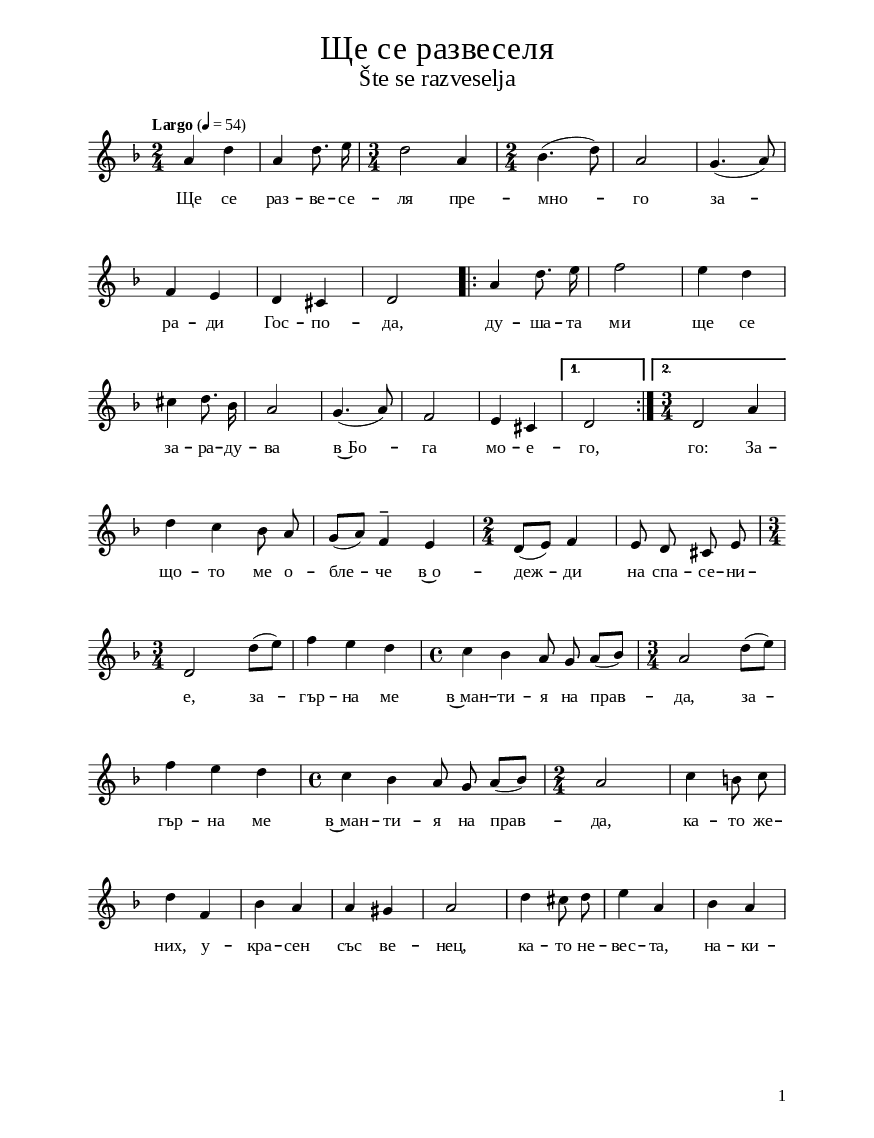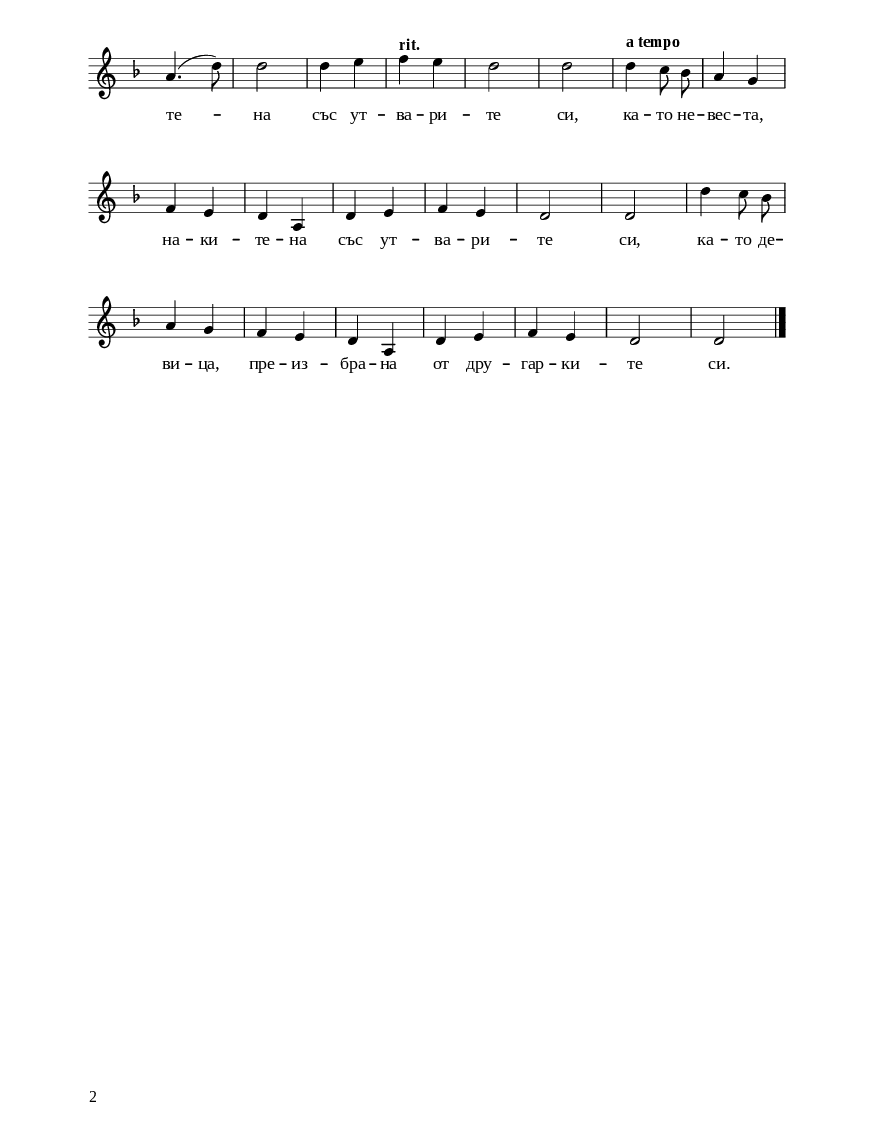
\version "2.24.2"

% include paper part and global functions
\include "include/globals.ily"

\bookpart {
  \label #'ref021
  \tocItem \markup "Ще се развеселя – Šte se razveselja"
  \include "include/bookpart-paper.ily"
  \score {
    \include "include/score-layout.ily"

    \new Voice \absolute {
      \clef treble
      \key d \minor
      \time 2/4
      \tempoFunc "Largo" 4 "54"
      \autoBeamOff

      a'4 d''4 | a'4 d''8. e''16 | \time 3/4 d''2 a'4 | \time 2/4 bes'4. ( d''8 ) | a'2 | g'4. ( a'8 ) | \break

      f'4 e'4 | d'4 cis'4 | d'2 | \repeat volta 2 {
        a'4 d''8. e''16 | f''2 | e''4 d''4  \break

        cis''4 d''8. bes'16 | a'2 | g'4. ( a'8 ) | f'2 | e'4 cis'4 |
      } \alternative { {d'2 } {\time 3/4 d'2 a'4} } \break

      d''4 c''4 bes'8 a'8 | g'8([a'8]) f'4^- e'4 | \time 2/4 d'8([e'8]) f'4 | e'8 d'8 cis'8 e'8 | \break

      \time 3/4 d'2 d''8 ([e''8]) | f''4 e''4 d''4 | \time 4/4 c''4 bes'4 a'8 g'8 a'8([bes'8]) | \time 3/4 a'2 d''8 ([e''8]) | \break

      f''4 e''4 d''4 | \time 4/4 c''4 bes'4 a'8 g'8 a'8 ([bes'8]) | \time 2/4 a'2 | c''4 b'8 c'' | \break

      d''4 f'4 | bes'4 a'4 | a'4 gis'4 | a'2 | d''4 cis''8 d''8 | e''4 a'4 | bes'4 a'4 | \pageBreak

      a'4. ( d''8 ) | d''2 | d''4 e''4 | \tempo "rit." f''4 e''4 | d''2 | d''2 | \tempo "a tempo" d''4 c''8 bes'8 | a'4 g'4 | \break

      f'4 e'4 | d'4 a4 | d'4 e'4 | f'4 e'4 | d'2 | d'2 | d''4 c''8\noBeam bes'8 | \break

      a'4 g'4 | f'4 e'4 | d'4 a4 | d'4 e'4 | f'4 e'4 | d'2 | d'2 | \bar "|."
    }

    \addlyrics {
      Ще се раз -- ве -- се -- ля пре -- мно -- го за --
      ра -- ди Гос -- по -- да, ду -- ша -- та ми ще се
      за -- ра -- ду -- ва в~Бо -- га мо -- е -- го, го: За --
      що -- то ме о -- бле -- че в~o -- деж -- ди на спа -- се -- ни --
      е, за -- гър -- на ме в~ман -- ти -- я на прав -- да, за --
      гър -- на ме в~ман -- ти -- я на прав -- да, ка -- то же --
      них, у -- кра -- сен със ве -- нец, ка -- то не -- вес -- та, на -- ки --
      те -- на със ут -- ва -- ри -- те си, ка -- то не -- вес -- та,
      на -- ки -- те -- на със ут -- ва -- ри -- те си, ка -- то де --
      ви -- ца, пре -- из -- бра -- на от дру -- гар -- ки -- те си.
    }

    \header {
      title = \titleFunc "Ще се развеселя" "Šte se razveselja"
    }

    \midi{}

  } % score

  % include foreign translation(s) of the song
  

} % bookpart
